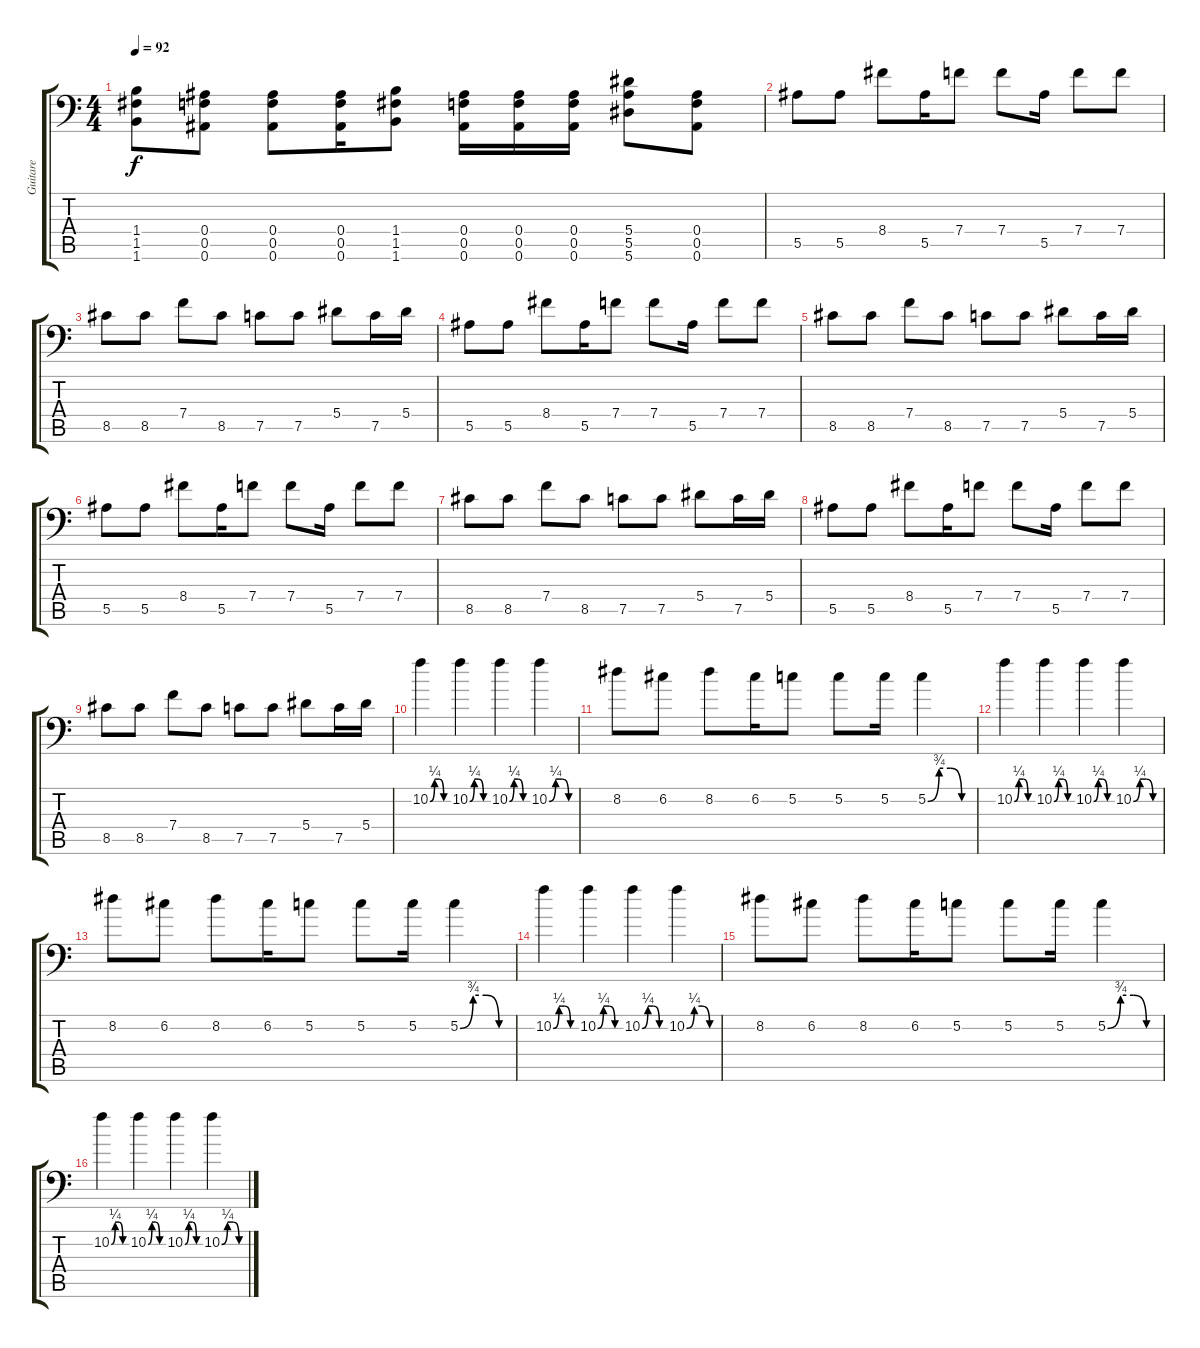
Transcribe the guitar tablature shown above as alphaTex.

\track ("Guitare" "Guitare") {instrument distortionguitar}
\staff {score tabs}
\tuning (C4 G3 Eb3 Bb2 F2 Bb1) {hide}
\ts (4 4)
\tempo 92
\clef f4
\ks c
(1.4 1.5 1.6).8{dy f} (0.4 0.5 0.6).8 (0.4 0.5 0.6).8 (0.4 0.5 0.6).16 (1.4 1.5 1.6).8 (0.4 0.5 0.6).16 (0.4 0.5 0.6).16 (0.4 0.5 0.6).16 (5.4 5.5 5.6).8 (0.4 0.5 0.6).8 |
\section ("" "")
5.5.8{instrument acousticguitarsteel} 5.5.8 8.4.8 5.5.16 7.4.8 7.4.8 5.5.16 7.4.8 7.4.8 |
8.5.8 8.5.8 7.4.8 8.5.8 7.5.8 7.5.8 5.4.8 7.5.16 5.4.16 |
5.5.8 5.5.8 8.4.8 5.5.16 7.4.8 7.4.8 5.5.16 7.4.8 7.4.8 |
8.5.8 8.5.8 7.4.8 8.5.8 7.5.8 7.5.8 5.4.8 7.5.16 5.4.16 |
5.5.8 5.5.8 8.4.8 5.5.16 7.4.8 7.4.8 5.5.16 7.4.8 7.4.8 |
8.5.8 8.5.8 7.4.8 8.5.8 7.5.8 7.5.8 5.4.8 7.5.16 5.4.16 |
5.5.8 5.5.8 8.4.8 5.5.16 7.4.8 7.4.8 5.5.16 7.4.8 7.4.8 |
8.5.8 8.5.8 7.4.8 8.5.8 7.5.8 7.5.8 5.4.8 7.5.16 5.4.16 |
\section ("" "")
10.2{be (custom 0 0 15 1 30 1 45 0 60 0)}.4{instrument distortionguitar} 10.2{be (custom 0 0 15 1 30 1 45 0 60 0)}.4 10.2{be (custom 0 0 15 1 30 1 45 0 60 0)}.4 10.2{be (custom 0 0 15 1 30 1 45 0 60 0)}.4 |
8.2.8 6.2.8 8.2.8 6.2.16 5.2.8 5.2.8 5.2.16 5.2{be (custom 0 0 15 3 30 3 45 0 60 0)}.4 |
10.2{be (custom 0 0 15 1 30 1 45 0 60 0)}.4 10.2{be (custom 0 0 15 1 30 1 45 0 60 0)}.4 10.2{be (custom 0 0 15 1 30 1 45 0 60 0)}.4 10.2{be (custom 0 0 15 1 30 1 45 0 60 0)}.4 |
8.2.8 6.2.8 8.2.8 6.2.16 5.2.8 5.2.8 5.2.16 5.2{be (custom 0 0 15 3 30 3 45 0 60 0)}.4 |
10.2{be (custom 0 0 15 1 30 1 45 0 60 0)}.4 10.2{be (custom 0 0 15 1 30 1 45 0 60 0)}.4 10.2{be (custom 0 0 15 1 30 1 45 0 60 0)}.4 10.2{be (custom 0 0 15 1 30 1 45 0 60 0)}.4 |
8.2.8 6.2.8 8.2.8 6.2.16 5.2.8 5.2.8 5.2.16 5.2{be (custom 0 0 15 3 30 3 45 0 60 0)}.4 |
10.2{be (custom 0 0 15 1 30 1 45 0 60 0)}.4 10.2{be (custom 0 0 15 1 30 1 45 0 60 0)}.4 10.2{be (custom 0 0 15 1 30 1 45 0 60 0)}.4 10.2{be (custom 0 0 15 1 30 1 45 0 60 0)}.4
